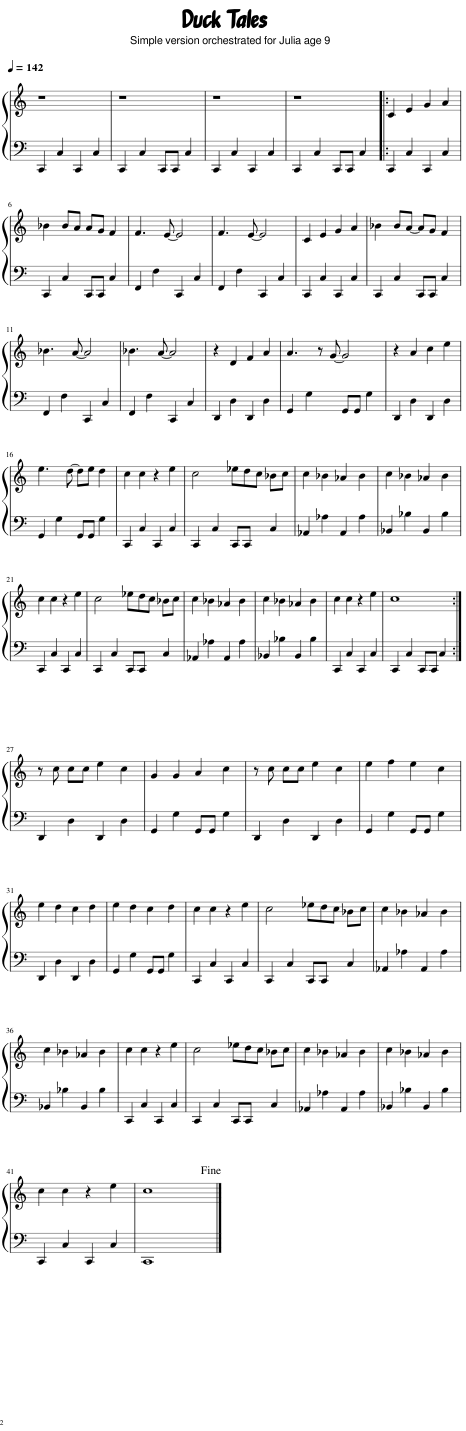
X:1
%%score { 1 | 2 }
L:1/8
Q:1/4=142
M:none
I:linebreak $
K:C
V:1 treble
V:2 bass
V:1
 z8 | z8 | z8 | z8 |: C2 E2 G2 A2 |$ %5
 _B2 BA AG F2 | F3 E- E4 | F3 E- E4 | C2 E2 G2 A2 | _B2 BA- AG F2 |$ %10
 _B3 A- A4 | _B3 A- A4 | z2 D2 F2 A2 | A3 z G- G4 | z2 A2 c2 e2 |$ %15
 e3 d- de d2 | c2 c2 z2 e2 | c4 _edc _Bc | c2 _B2 _A2 B2 | c2 _B2 _A2 B2 |$ %20
 c2 c2 z2 e2 | c4 _edc _Bc | c2 _B2 _A2 B2 | c2 _B2 _A2 B2 | c2 c2 z2 e2 | %25
 c8 :|$ z c cc e2 c2 | G2 G2 A2 c2 | z c cc e2 c2 | e2 f2 e2 c2 |$ %30
 e2 d2 c2 d2 | e2 d2 c2 d2 | c2 c2 z2 e2 | c4 _edc _Bc | c2 _B2 _A2 B2 |$ %35
 c2 _B2 _A2 B2 | c2 c2 z2 e2 | c4 _edc _Bc | c2 _B2 _A2 B2 | c2 _B2 _A2 B2 |$ %40
 c2 c2 z2 e2 | c8!fine! |] %42
V:2
 C,,2 C,2 C,,2 C,2 | C,,2 C,2 C,,C,, C,2 | C,,2 C,2 C,,2 C,2 | C,,2 C,2 C,,C,, C,2 |: C,,2 C,2 C,,2 C,2 |$ %5
 C,,2 C,2 C,,C,, C,2 | F,,2 F,2 C,,2 C,2 | F,,2 F,2 C,,2 C,2 | C,,2 C,2 C,,2 C,2 | C,,2 C,2 C,,C,, C,2 |$ %10
 F,,2 F,2 C,,2 C,2 | F,,2 F,2 C,,2 C,2 | D,,2 D,2 D,,2 D,2 | G,,2 G,2 x G,,G,, G,2 | D,,2 D,2 D,,2 D,2 |$ %15
 G,,2 G,2 G,,G,, G,2 | C,,2 C,2 C,,2 C,2 | C,,2 C,2 C,,C,, x C,2 | _A,,2 _A,2 A,,2 A,2 | _B,,2 _B,2 B,,2 B,2 |$ %20
 C,,2 C,2 C,,2 C,2 | C,,2 C,2 C,,C,, x C,2 | _A,,2 _A,2 A,,2 A,2 | _B,,2 _B,2 B,,2 B,2 | C,,2 C,2 C,,2 C,2 | %25
 C,,2 C,2 C,,C,, C,2 :|$ D,,2 D,2 D,,2 D,2 | G,,2 G,2 G,,G,, G,2 | D,,2 D,2 D,,2 D,2 | G,,2 G,2 G,,G,, G,2 |$ %30
 D,,2 D,2 D,,2 D,2 | G,,2 G,2 G,,G,, G,2 | C,,2 C,2 C,,2 C,2 | C,,2 C,2 C,,C,, x C,2 | _A,,2 _A,2 A,,2 A,2 |$ %35
 _B,,2 _B,2 B,,2 B,2 | C,,2 C,2 C,,2 C,2 | C,,2 C,2 C,,C,, x C,2 | _A,,2 _A,2 A,,2 A,2 | _B,,2 _B,2 B,,2 B,2 |$ %40
 C,,2 C,2 C,,2 C,2 | C,,8 |] %42
